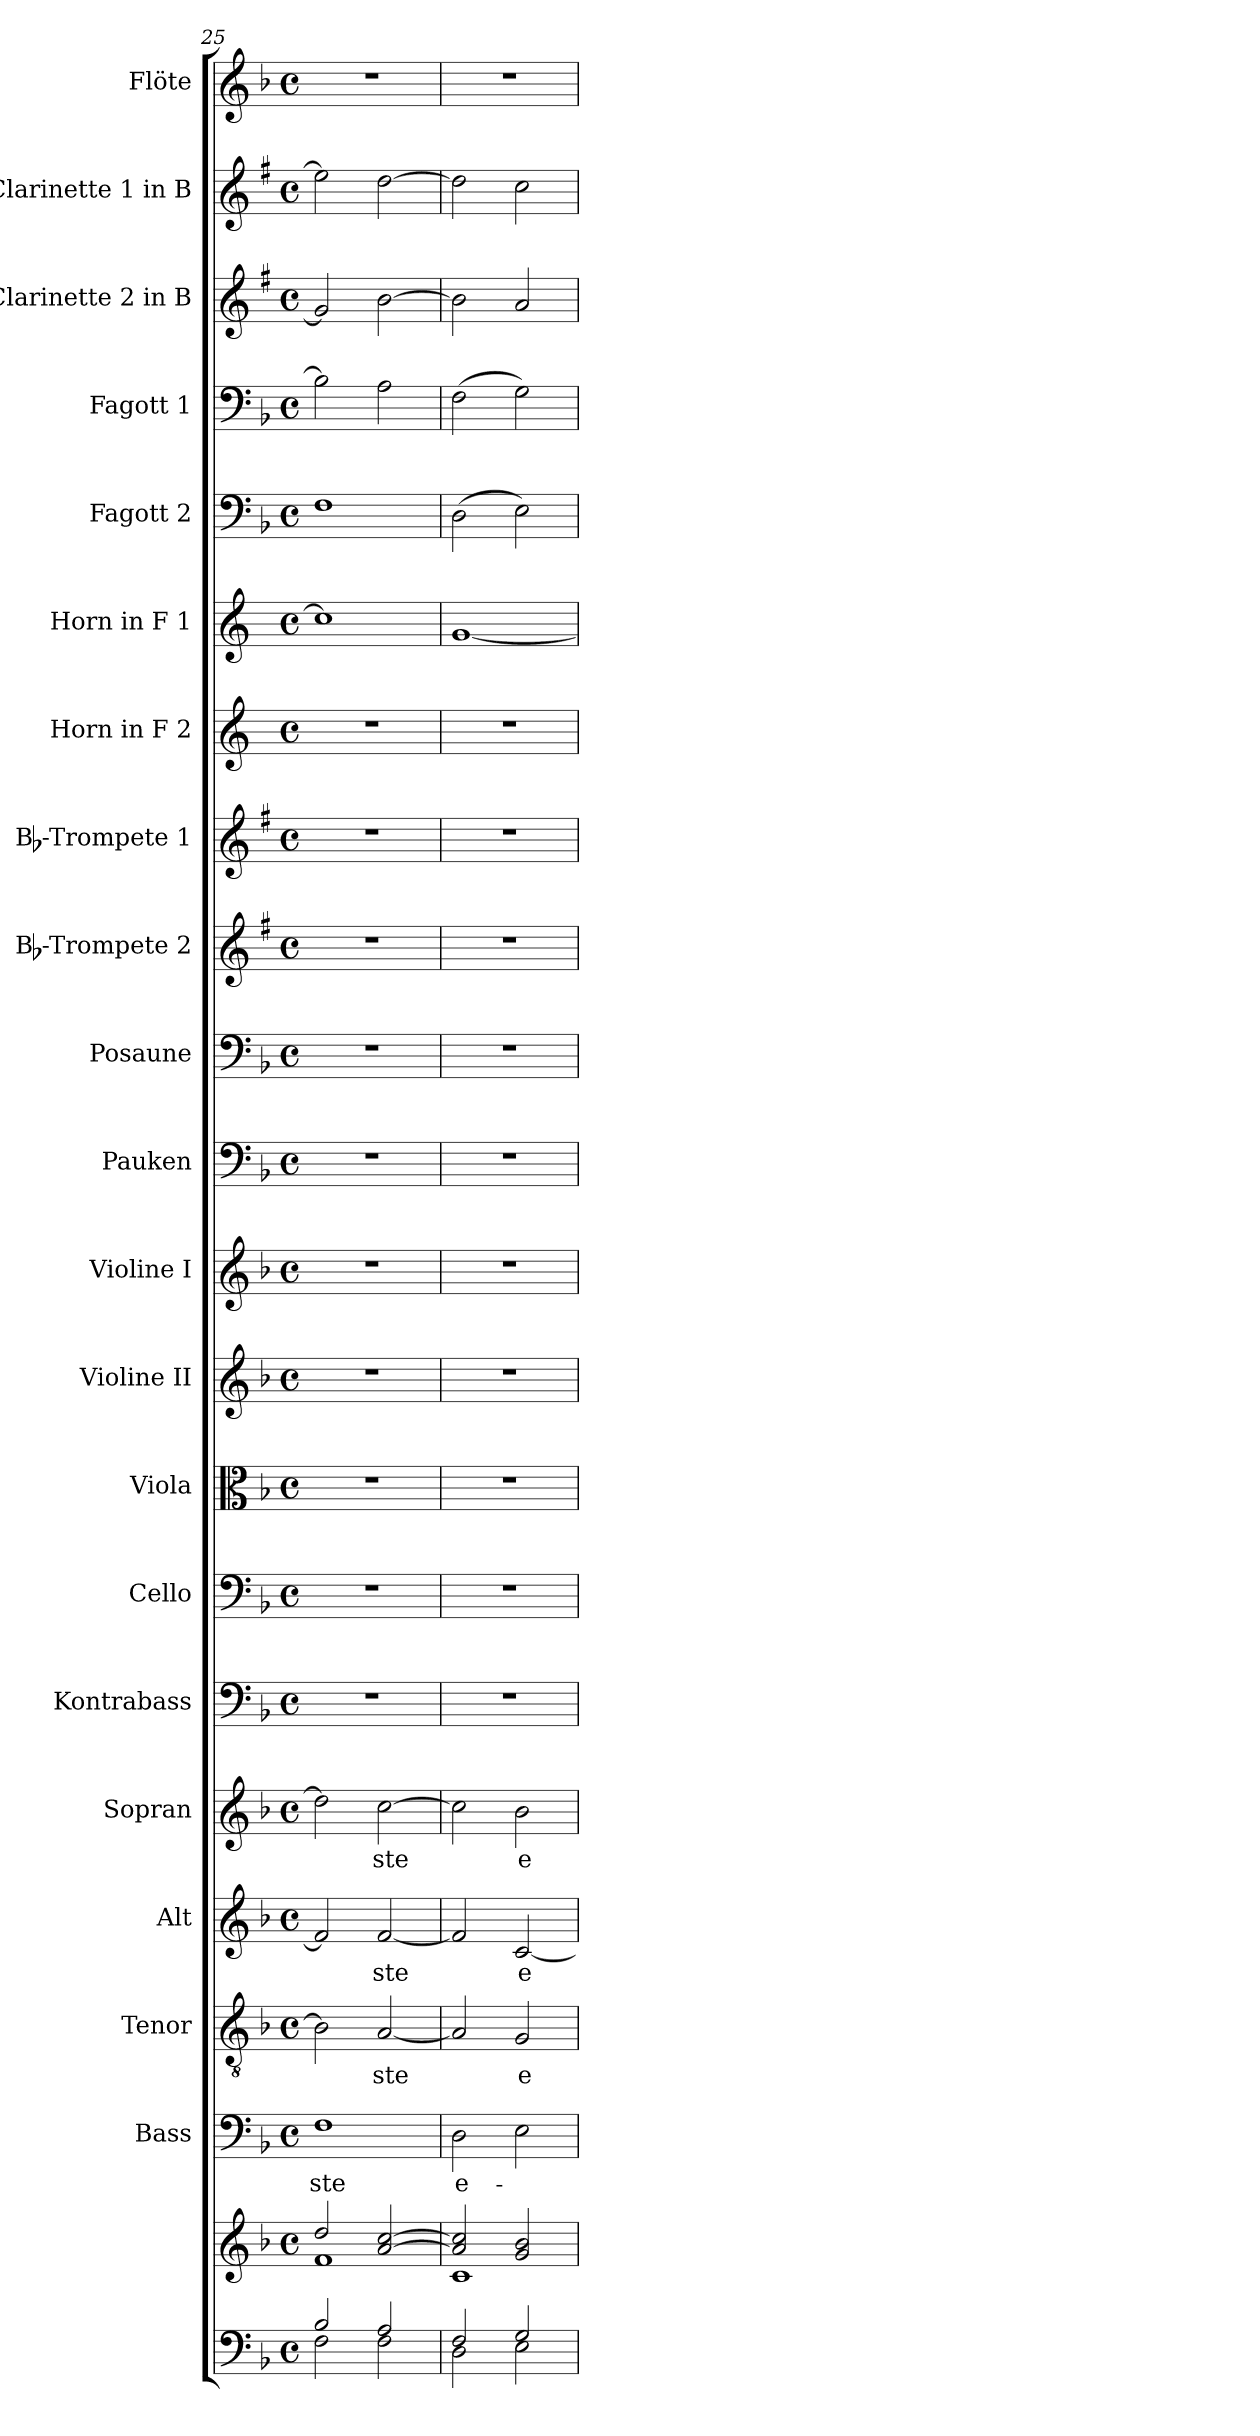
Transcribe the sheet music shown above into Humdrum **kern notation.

**kern	**kern	**kern	**text	**kern	**text	**kern	**text	**kern	**text	**kern	**kern	**kern	**kern	**kern	**kern	**kern	**kern	**kern	**kern	**kern	**kern	**kern	**kern	**kern	**kern
*part21	*part21	*part20	*part20	*part19	*part19	*part18	*part18	*part17	*part17	*part16	*part15	*part14	*part13	*part12	*part11	*part10	*part9	*part8	*part7	*part6	*part5	*part4	*part3	*part2	*part1
*staff22	*staff21	*staff20	*staff20	*staff19	*staff19	*staff18	*staff18	*staff17	*staff17	*staff16	*staff15	*staff14	*staff13	*staff12	*staff11	*staff10	*staff9	*staff8	*staff7	*staff6	*staff5	*staff4	*staff3	*staff2	*staff1
*	*	*I"Bass	*	*I"Tenor	*	*I"Alt	*	*I"Sopran	*	*I"Kontrabass	*I"Cello	*I"Viola	*I"Violine II	*I"Violine I	*I"Pauken	*I"Posaune	*I"Bb-Trompete 2	*I"Bb-Trompete 1	*I"Horn in F 2	*I"Horn in F 1	*I"Fagott 2	*I"Fagott 1	*I"Clarinette 2 in B	*I"Clarinette 1 in B	*I"Flöte
*	*	*I'B.	*	*I'T.	*	*I'A.	*	*I'S.	*	*I'Kb.	*	*I'Vla.	*I'Vl. II	*I'Vl. I	*I'Pk.	*I'Pos.	*I'Bb Trp. 2	*I'Bb Trp. 1	*	*	*I'Fg. 2	*I'Fg. 1	*I'Clar. 2	*I'Clar.1	*I'Fl.
*clefF4	*clefG2	*clefF4	*	*clefGv2	*	*clefG2	*	*clefG2	*	*clefF4	*clefF4	*clefC3	*clefG2	*clefG2	*clefF4	*clefF4	*clefG2	*clefG2	*clefG2	*clefG2	*clefF4	*clefF4	*clefG2	*clefG2	*clefG2
*	*	*	*	*	*	*	*	*	*	*ITrd7c12	*	*	*	*	*	*	*ITrd1c2	*ITrd1c2	*ITrd4c7	*ITrd4c7	*	*	*ITrd1c2	*ITrd1c2	*
*k[b-]	*k[b-]	*k[b-]	*	*k[b-]	*	*k[b-]	*	*k[b-]	*	*k[b-]	*k[b-]	*k[b-]	*k[b-]	*k[b-]	*k[b-]	*k[b-]	*k[b-]	*k[b-]	*k[b-]	*k[b-]	*k[b-]	*k[b-]	*k[b-]	*k[b-]	*k[b-]
*F:	*F:	*F:	*	*F:	*	*F:	*	*F:	*	*F:	*F:	*F:	*F:	*F:	*F:	*F:	*F:	*F:	*F:	*F:	*F:	*F:	*F:	*F:	*F:
*M4/4	*M4/4	*M4/4	*	*M4/4	*	*M4/4	*	*M4/4	*	*M4/4	*M4/4	*M4/4	*M4/4	*M4/4	*M4/4	*M4/4	*M4/4	*M4/4	*M4/4	*M4/4	*M4/4	*M4/4	*M4/4	*M4/4	*M4/4
*met(c)	*met(c)	*met(c)	*	*met(c)	*	*met(c)	*	*met(c)	*	*met(c)	*met(c)	*met(c)	*met(c)	*met(c)	*met(c)	*met(c)	*met(c)	*met(c)	*met(c)	*met(c)	*met(c)	*met(c)	*met(c)	*met(c)	*met(c)
=25	=25	=25	=25	=25	=25	=25	=25	=25	=25	=25	=25	=25	=25	=25	=25	=25	=25	=25	=25	=25	=25	=25	=25	=25	=25
*^	*^	*	*	*	*	*	*	*	*	*	*	*	*	*	*	*	*	*	*	*	*	*	*	*	*
!	!	!	!	!	!LO:LY:b	!	!	!	!	!	!	!	!	!	!	!	!	!	!	!	!	!	!	!	!	!	!
2B-/	2F\	2dd/	1f	1F	-ste	2B-\]	.	2f/]	.	2dd\]	.	1r	1r	1r	1r	1r	1r	1r	1r	1r	1r	1f]	1F	2B-\]	2f/]	2dd\]	1r
!	!	!	!	!	!	!	!LO:LY:b	!	!LO:LY:b	!	!LO:LY:b	!	!	!	!	!	!	!	!	!	!	!	!	!	!	!	!
2A/	2F\	[>2a/ [>2cc/	.	.	.	[2A/	-ste	[2f/	-ste	[2cc\	-ste	.	.	.	.	.	.	.	.	.	.	.	.	2A\	[2a\	[2cc\	.
=26	=26	=26	=26	=26	=26	=26	=26	=26	=26	=26	=26	=26	=26	=26	=26	=26	=26	=26	=26	=26	=26	=26	=26	=26	=26	=26	=26
!	!	!	!	!	!LO:LY:b	!	!	!	!	!	!	!	!	!	!	!	!	!	!	!	!	!	!	!	!	!	!
2F/	2D\	2a/] 2cc/]	1c	2D\	e-	2A/]	.	2f/]	.	2cc\]	.	1r	1r	1r	1r	1r	1r	1r	1r	1r	1r	[1c	(>2D\	(>2F\	2a\]	2cc\]	1r
!	!	!	!	!	!	!	!LO:LY:b	!	!LO:LY:b	!	!LO:LY:b	!	!	!	!	!	!	!	!	!	!	!	!	!	!	!	!
2G/	2E\	2g/ 2b-/	.	2E\	.	2G/	e-	[2c/	e-	2b-\	e-	.	.	.	.	.	.	.	.	.	.	.	2E\)	2G\)	2g/	2b-\	.
*v	*v	*	*	*	*	*	*	*	*	*	*	*	*	*	*	*	*	*	*	*	*	*	*	*	*	*	*
*	*v	*v	*	*	*	*	*	*	*	*	*	*	*	*	*	*	*	*	*	*	*	*	*	*	*	*
=	=	=	=	=	=	=	=	=	=	=	=	=	=	=	=	=	=	=	=	=	=	=	=	=	=
*-	*-	*-	*-	*-	*-	*-	*-	*-	*-	*-	*-	*-	*-	*-	*-	*-	*-	*-	*-	*-	*-	*-	*-	*-	*-
